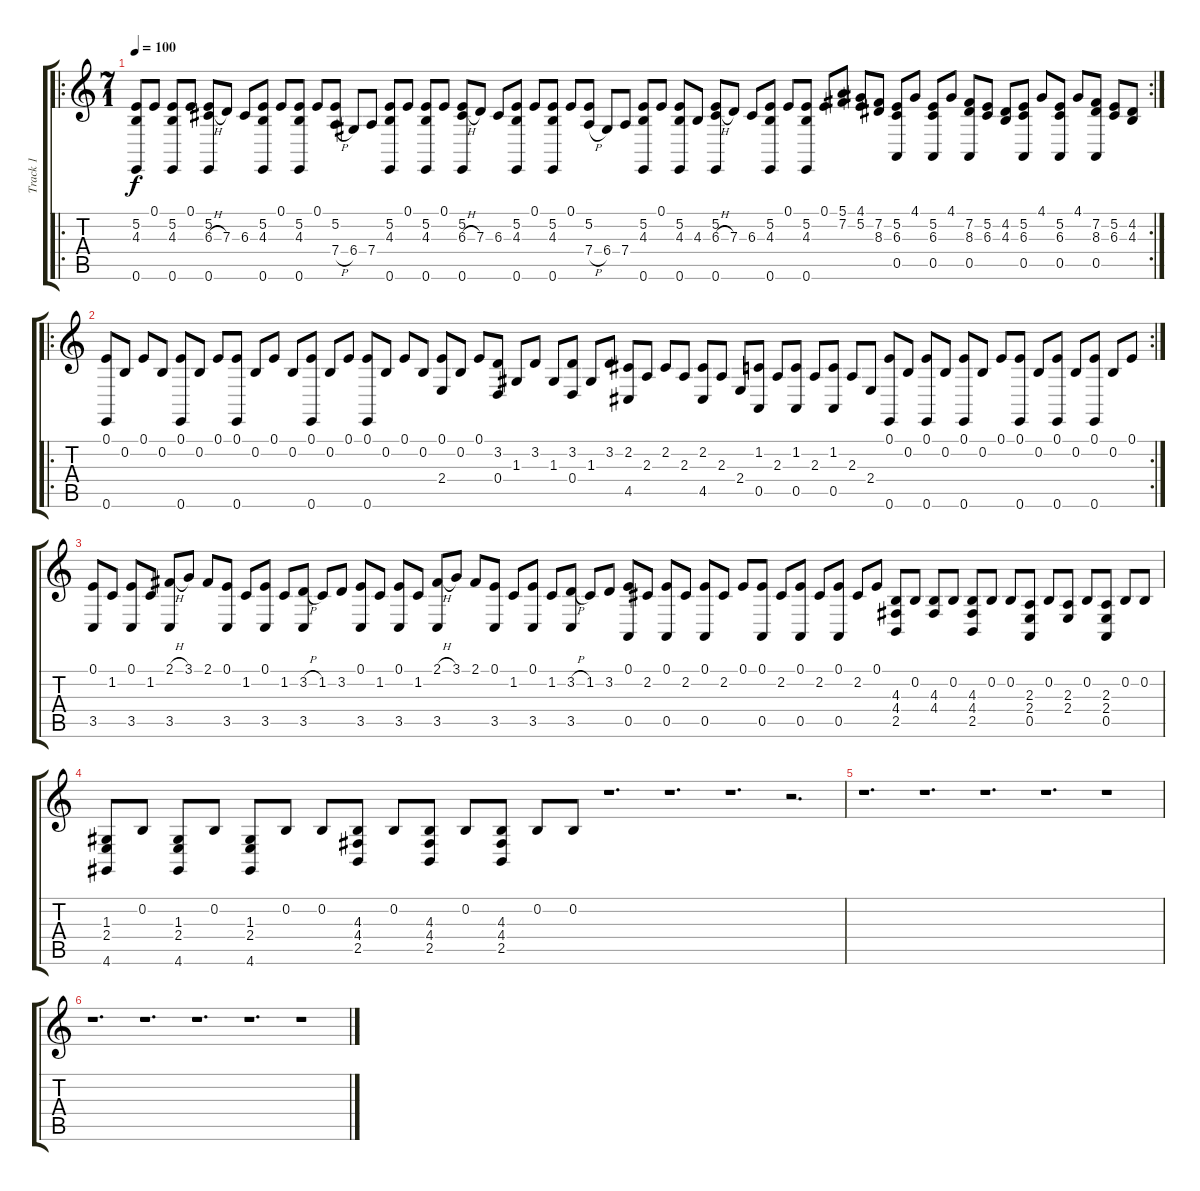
\track ("Track 1" "Track 1") {instrument acousticgrandpiano}
\staff {score tabs}
\tuning (E4 B3 G3 D3 A2 E2) {hide}
\ro
\rc 2
\ts (7 1)
\tempo 100
\clef g2
\ks c
(5.2 4.3 0.6).8{dy f instrument acousticgrandpiano} 0.1.8 (5.2 4.3 0.6).8 0.1.8 (5.2 6.3{h} 0.6).8 7.3.8 6.3.8 (5.2 4.3 0.6).8 0.1.8 (5.2 4.3 0.6).8 0.1.8 (5.2 7.4{h}).8 6.4.8 7.4.8 (5.2 4.3 0.6).8 0.1.8 (5.2 4.3 0.6).8 0.1.8 (5.2 6.3{h} 0.6).8 7.3.8 6.3.8 (5.2 4.3 0.6).8 0.1.8 (5.2 4.3 0.6).8 0.1.8 (5.2 7.4{h}).8 6.4.8 7.4.8 (5.2 4.3 0.6).8 0.1.8 (5.2 4.3 0.6).8 4.3.8 (5.2 6.3{h} 0.6).8 7.3.8 6.3.8 (5.2 4.3 0.6).8 0.1.8 (5.2 4.3 0.6).8 0.1.8 (5.1 7.2).8 (4.1 5.2).8 (7.2 8.3).8 (5.2 6.3 0.5).8 4.1.8 (5.2 6.3 0.5).8 4.1.8 (7.2 8.3 0.5).8 (5.2 6.3).8 (4.2 4.3).8 (5.2 6.3 0.5).8 4.1.8 (5.2 6.3 0.5).8 4.1.8 (7.2 8.3 0.5).8 (5.2 6.3).8 (4.2 4.3).8 |
\ro
\rc 2
(0.1 0.6).8 0.2.8 0.1.8 0.2.8 (0.1 0.6).8 0.2.8 0.1.8 (0.1 0.6).8 0.2.8 0.1.8 0.2.8 (0.1 0.6).8 0.2.8 0.1.8 (0.1 0.6).8 0.2.8 0.1.8 0.2.8 (0.1 2.4).8 0.2.8 0.1.8 (3.2 0.4).8 1.3.8 3.2.8 1.3.8 (3.2 0.4).8 1.3.8 3.2.8 (2.2 4.5).8 2.3.8 2.2.8 2.3.8 (2.2 4.5).8 2.3.8 2.4.8 (1.2 0.5).8 2.3.8 (1.2 0.5).8 2.3.8 (1.2 0.5).8 2.3.8 2.4.8 (0.1 0.6).8 0.2.8 (0.1 0.6).8 0.2.8 (0.1 0.6).8 0.2.8 0.1.8 (0.1 0.6).8 0.2.8 (0.1 0.6).8 0.2.8 (0.1 0.6).8 0.2.8 0.1.8 |
(0.1 3.5).8 1.2.8 (0.1 3.5).8 1.2.8 (2.1{h} 3.5).8 3.1.8 2.1.8 (0.1 3.5).8 1.2.8 (0.1 3.5).8 1.2.8 (3.2{h} 3.5).8 1.2.8 3.2.8 (0.1 3.5).8 1.2.8 (0.1 3.5).8 1.2.8 (2.1{h} 3.5).8 3.1.8 2.1.8 (0.1 3.5).8 1.2.8 (0.1 3.5).8 1.2.8 (3.2{h} 3.5).8 1.2.8 3.2.8 (0.1 0.5).8 2.2.8 (0.1 0.5).8 2.2.8 (0.1 0.5).8 2.2.8 0.1.8 (0.1 0.5).8 2.2.8 (0.1 0.5).8 2.2.8 (0.1 0.5).8 2.2.8 0.1.8 (4.3 4.4 2.5).8 0.2.8 (4.3 4.4).8 0.2.8 (4.3 4.4 2.5).8 0.2.8 0.2.8 (2.3 2.4 0.5).8 0.2.8 (2.3 2.4).8 0.2.8 (2.3 2.4 0.5).8 0.2.8 0.2.8 |
(1.3 2.4 4.6).8 0.2.8 (1.3 2.4 4.6).8 0.2.8 (1.3 2.4 4.6).8 0.2.8 0.2.8 (4.3 4.4 2.5).8 0.2.8 (4.3 4.4 2.5).8 0.2.8 (4.3 4.4 2.5).8 0.2.8 0.2.8 r.1{d} r.1{d} r.1{d} r.2{d} |
r.1{d} r.1{d} r.1{d} r.1{d} r.1 |
r.1{d} r.1{d} r.1{d} r.1{d} r.1
